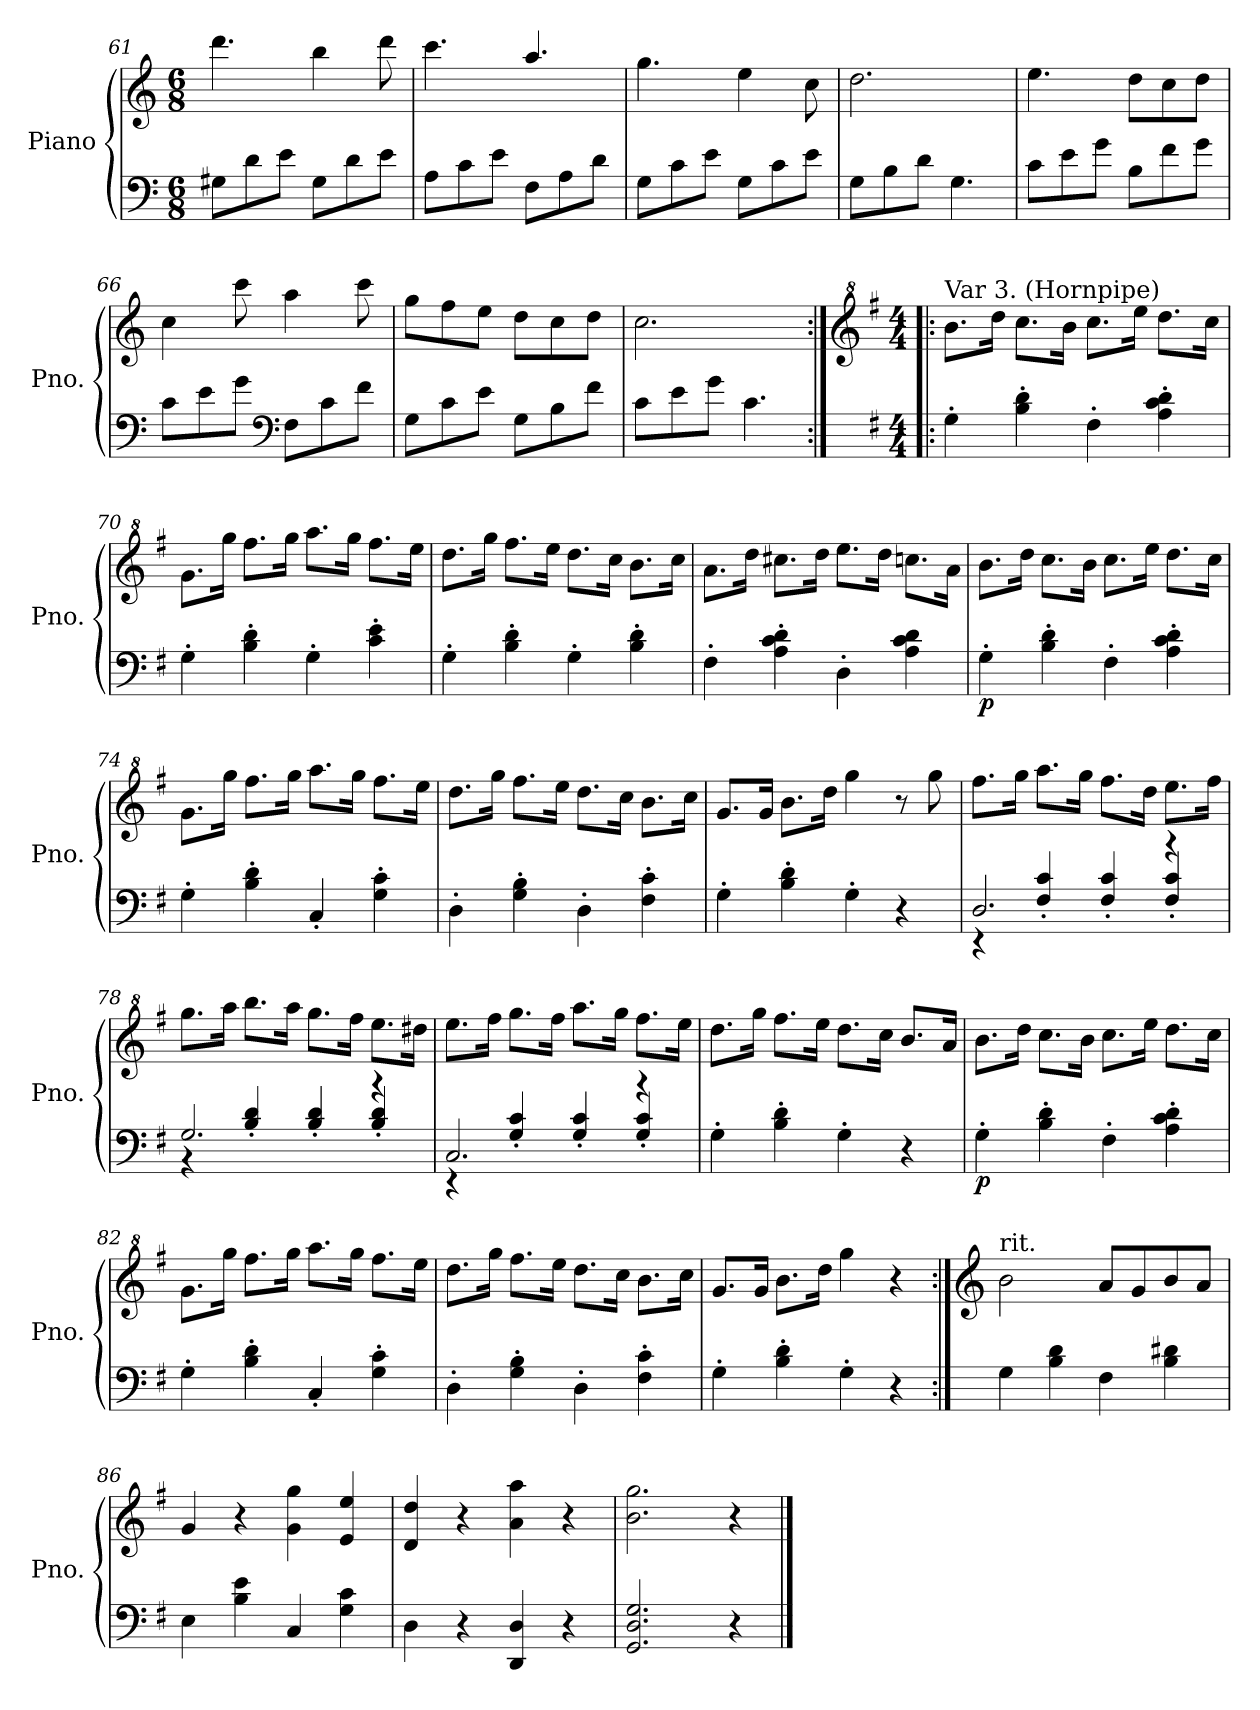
**kern	**kern	**dynam
*part1	*part1	*part1
*staff2	*staff1	*staff1/2
*I"Piano	*	*
*I'Pno.	*	*
!!LO:LB:g=z
*clefF4	*clefG2	*
*k[]	*k[]	*
*M6/8	*M6/8	*
=61	=61	=61
8G#X\L	4.ddd\	.
8d\	.	.
8e\J	.	.
8G#\L	4bb\	.
8d\	.	.
8e\J	8ddd\	.
=62	=62	=62
8A\L	4.ccc\	.
8c\	.	.
8e\J	.	.
8F\L	4.aa/	.
8A\	.	.
8d\J	.	.
=63	=63	=63
8G\L	4.gg\	.
8c\	.	.
8e\J	.	.
8G\L	4ee\	.
8c\	.	.
8e\J	8cc\	.
=64	=64	=64
8G\L	2.dd\	.
8B\	.	.
8d\J	.	.
4.G\	.	.
!!LO:LB:g=z
=65	=65	=65
8c\L	4.ee\	.
8e\	.	.
8g\J	.	.
8B\L	8dd\L	.
8f\	8cc\	.
8g\J	8dd\J	.
=66	=66	=66
8c\L	4cc\	.
8e\	.	.
8g\J	8ccc\	.
*clefF4	*	*
8F\L	4aa\	.
8c\	.	.
8f\J	8ccc\	.
=67	=67	=67
8G\L	8gg\L	.
8c\	8ff\	.
8e\J	8ee\J	.
8G\L	8dd\L	.
8B\	8cc\	.
8f\J	8dd\J	.
=68	=68	=68
8c\L	2.cc\	.
8e\	.	.
8g\J	.	.
4.c\	.	.
!!LO:LB:g=z
=69:|!|:	=69:|!|:	=69:|!|:
*	*clefG^2	*
*k[f#]	*k[f#]	*
*M4/4	*M4/4	*
!	!LO:TX:a:t=Var 3. (Hornpipe)	!
!	!	!LO:DY:b=2
!	!	!LO:DY:n=1:b
4G'\	8.bb\L	p mf
.	16ddd\Jk	.
4B\' 4d\'	8.ccc\L	.
.	16bb\Jk	.
4F#'\	8.ccc\L	.
.	16eee\Jk	.
4A\' 4c\' 4d\'	8.ddd\L	.
.	16ccc\Jk	.
=70	=70	=70
4G'\	8.gg\L	.
.	16ggg\Jk	.
4B\' 4d\'	8.fff#\L	.
.	16ggg\Jk	.
4G'\	8.aaa\L	.
.	16ggg\Jk	.
4c\' 4e\'	8.fff#\L	.
.	16eee\Jk	.
!!LO:PB:g=z
=71	=71	=71
4G'\	8.ddd\L	.
.	16ggg\Jk	.
4B\' 4d\'	8.fff#\L	.
.	16eee\Jk	.
4G'\	8.ddd\L	.
.	16ccc\Jk	.
4B\' 4d\'	8.bb\L	.
.	16ccc\Jk	.
=72	=72	=72
4F#'\	8.aa\L	.
.	16ddd\Jk	.
4A\' 4c\' 4d\'	8.ccc#X\L	.
.	16ddd\Jk	.
4D'\	8.eee\L	.
.	16ddd\Jk	.
4A\ 4c\ 4d\	8.cccn\L	.
.	16aa\Jk	.
!!LO:LB:g=z
=73	=73	=73
!	!	!LO:DY:b=2
4G'\	8.bb\L	p
.	16ddd\Jk	.
4B\' 4d\'	8.ccc\L	.
.	16bb\Jk	.
4F#'\	8.ccc\L	.
.	16eee\Jk	.
4A\' 4c\' 4d\'	8.ddd\L	.
.	16ccc\Jk	.
=74	=74	=74
4G'\	8.gg\L	.
.	16ggg\Jk	.
4B\' 4d\'	8.fff#\L	.
.	16ggg\Jk	.
4C'/	8.aaa\L	.
.	16ggg\Jk	.
4G\' 4c\'	8.fff#\L	.
.	16eee\Jk	.
!!LO:LB:g=z
=75	=75	=75
4D'\	8.ddd\L	.
.	16ggg\Jk	.
4G\' 4B\'	8.fff#\L	.
.	16eee\Jk	.
4D'\	8.ddd\L	.
.	16ccc\Jk	.
4F#\' 4c\'	8.bb\L	.
.	16ccc\Jk	.
=76	=76	=76
4G'\	8.gg/L	.
.	16gg/Jk	.
4B\' 4d\'	8.bb\L	.
.	16ddd\Jk	.
4G'\	4ggg\	.
4r	8r	.
.	8ggg\	.
!!LO:LB:g=z
=77	=77	=77
*^	*	*
2.D/	4r	8.fff#\L	.
.	.	16ggg\Jk	.
.	4F#/' 4c/'	8.aaa\L	.
.	.	16ggg\Jk	.
.	4F#/' 4c/'	8.fff#\L	.
.	.	16ddd\Jk	.
4r	4F#/' 4c/'	8.eee\L	.
.	.	16fff#\Jk	.
=78	=78	=78	=78
2.G/	4r	8.ggg\L	.
.	.	16aaa\Jk	.
.	4B/' 4d/'	8.bbb\L	.
.	.	16aaa\Jk	.
.	4B/' 4d/'	8.ggg\L	.
.	.	16fff#\Jk	.
4r	4B/' 4d/'	8.eee\L	.
.	.	16ddd#X\Jk	.
!!LO:LB:g=z
=79	=79	=79	=79
2.C/	4r	8.eee\L	.
.	.	16fff#\Jk	.
.	4G/' 4c/'	8.ggg\L	.
.	.	16fff#\Jk	.
.	4G/' 4c/'	8.aaa\L	.
.	.	16ggg\Jk	.
4r	4G/' 4c/'	8.fff#\L	.
.	.	16eee\Jk	.
*v	*v	*	*
=80	=80	=80
4G'\	8.ddd\L	.
.	16ggg\Jk	.
4B\' 4d\'	8.fff#\L	.
.	16eee\Jk	.
4G'\	8.ddd\L	.
.	16ccc\Jk	.
4r	8.bb/L	.
.	16aa/Jk	.
!!LO:PB:g=z
=81	=81	=81
!	!	!LO:DY:b=2
4G'\	8.bb\L	p
.	16ddd\Jk	.
4B\' 4d\'	8.ccc\L	.
.	16bb\Jk	.
4F#'\	8.ccc\L	.
.	16eee\Jk	.
4A\' 4c\' 4d\'	8.ddd\L	.
.	16ccc\Jk	.
=82	=82	=82
4G'\	8.gg\L	.
.	16ggg\Jk	.
4B\' 4d\'	8.fff#\L	.
.	16ggg\Jk	.
4C'/	8.aaa\L	.
.	16ggg\Jk	.
4G\' 4c\'	8.fff#\L	.
.	16eee\Jk	.
!!LO:LB:g=z
=83	=83	=83
4D'\	8.ddd\L	.
.	16ggg\Jk	.
4G\' 4B\'	8.fff#\L	.
.	16eee\Jk	.
4D'\	8.ddd\L	.
.	16ccc\Jk	.
4F#\' 4c\'	8.bb\L	.
.	16ccc\Jk	.
=84	=84	=84
4G'\	8.gg/L	.
.	16gg/Jk	.
4B\' 4d\'	8.bb\L	.
.	16ddd\Jk	.
4G'\	4ggg\	.
4r	4r	.
!!LO:LB:g=z
=85:|!	=85:|!	=85:|!
*	*clefG2	*
!	!LO:TX:a:t=rit.	!
4G\	2b\	.
*	*MM118	*
4B\ 4d\	.	.
*	*MM116	*
4F#\	8a/L	.
.	8g/	.
*	*MM114	*
4B\ 4d#X\	8b/	.
.	8a/J	.
=86	=86	=86
*	*MM112	*
4E\	4g/	.
*	*MM110	*
4B\ 4e\	4r	.
*	*MM108	*
4C/	4g\ 4gg\	.
*	*MM106	*
4G\ 4c\	4e/ 4ee/	.
=87	=87	=87
*	*MM104	*
4D\	4d/ 4dd/	.
*	*MM102	*
4r	4r	.
*	*MM100	*
4DD/ 4D/	4a\ 4aa\	.
4r	4r	.
=88	=88	=88
2.GG/ 2.D/ 2.G/	2.b\ 2.gg\	.
4r	4r	.
==	==	==
*-	*-	*-
